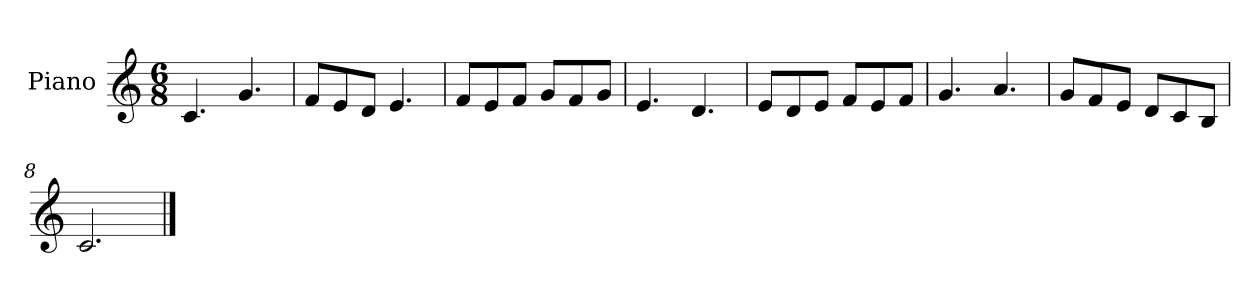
**kern
*part1
*staff1
*I"Piano
*I'Pno
*clefG2
*k[]
*M6/8
=1
4.c/
4.g/
=2
8f/L
8e/
8d/J
4.e/
=3
8f/L
8e/
8f/J
8g/L
8f/
8g/J
=4
4.e/
4.d/
=5
8e/L
8d/
8e/J
8f/L
8e/
8f/J
=6
4.g/
4.a/
=7
8g/L
8f/
8e/J
8d/L
8c/
8B/J
=8
2.c/
==
*-
